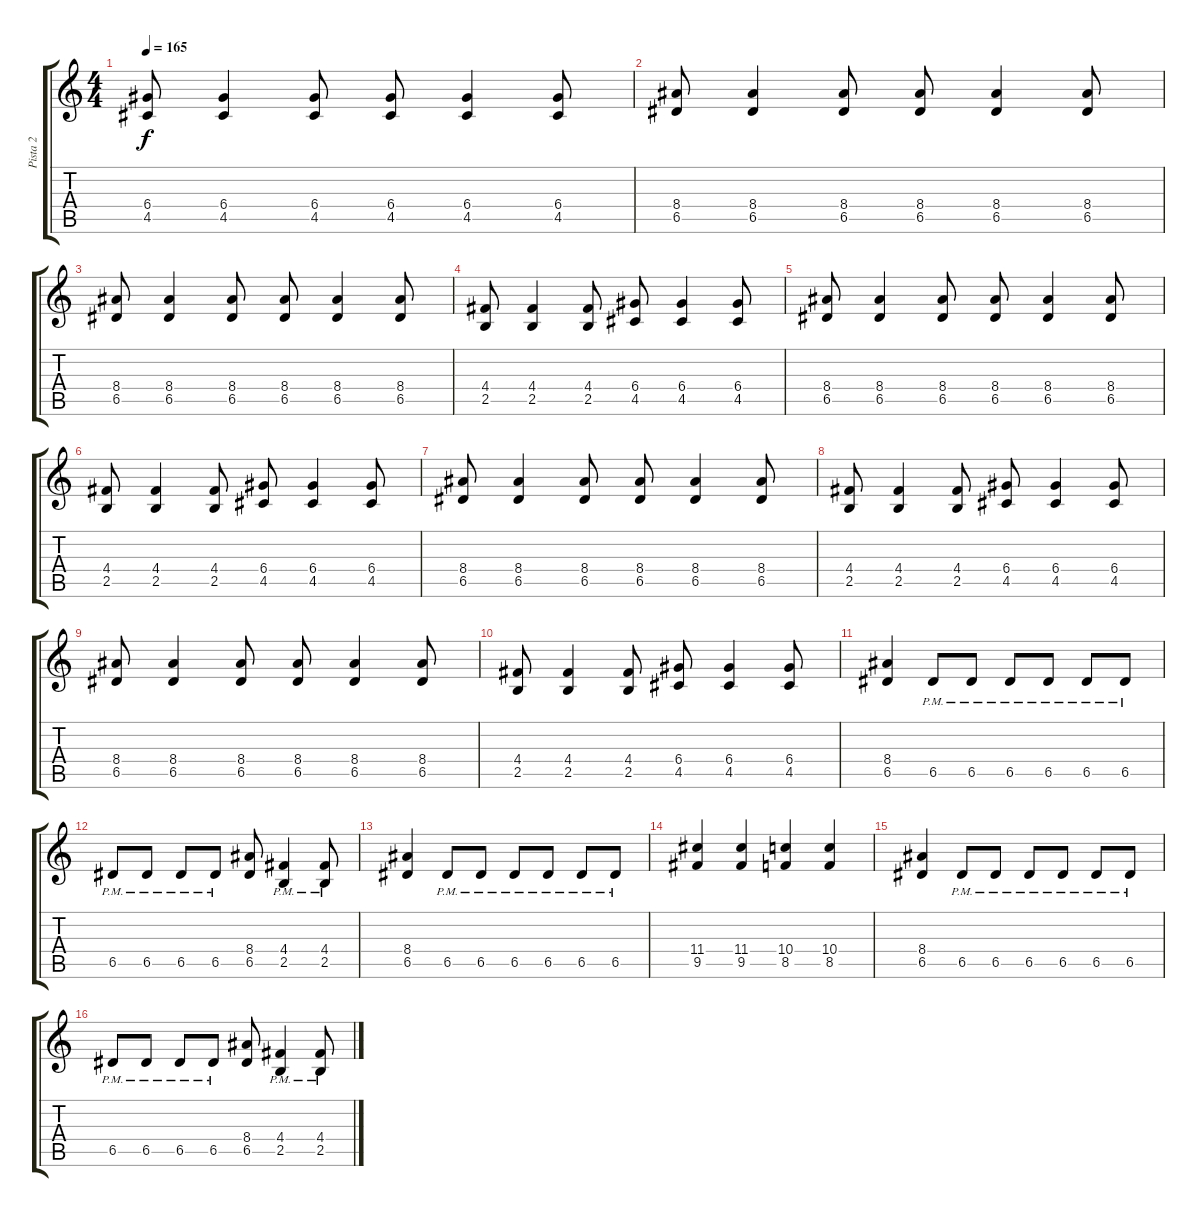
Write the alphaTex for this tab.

\track ("Pista 2" "Pista 2") {instrument overdrivenguitar}
\staff {score tabs}
\tuning (E4 B3 G3 D3 A2 E2) {hide}
\ts (4 4)
\tempo 165
\clef g2
\ks c
(6.4 4.5).8{dy f} (6.4 4.5).4 (6.4 4.5).8 (6.4 4.5).8 (6.4 4.5).4 (6.4 4.5).8 |
(8.4 6.5).8 (8.4 6.5).4 (8.4 6.5).8 (8.4 6.5).8 (8.4 6.5).4 (8.4 6.5).8 |
(8.4 6.5).8 (8.4 6.5).4 (8.4 6.5).8 (8.4 6.5).8 (8.4 6.5).4 (8.4 6.5).8 |
(4.4 2.5).8 (4.4 2.5).4 (4.4 2.5).8 (6.4 4.5).8 (6.4 4.5).4 (6.4 4.5).8 |
(8.4 6.5).8 (8.4 6.5).4 (8.4 6.5).8 (8.4 6.5).8 (8.4 6.5).4 (8.4 6.5).8 |
(4.4 2.5).8 (4.4 2.5).4 (4.4 2.5).8 (6.4 4.5).8 (6.4 4.5).4 (6.4 4.5).8 |
(8.4 6.5).8 (8.4 6.5).4 (8.4 6.5).8 (8.4 6.5).8 (8.4 6.5).4 (8.4 6.5).8 |
(4.4 2.5).8 (4.4 2.5).4 (4.4 2.5).8 (6.4 4.5).8 (6.4 4.5).4 (6.4 4.5).8 |
(8.4 6.5).8 (8.4 6.5).4 (8.4 6.5).8 (8.4 6.5).8 (8.4 6.5).4 (8.4 6.5).8 |
(4.4 2.5).8 (4.4 2.5).4 (4.4 2.5).8 (6.4 4.5).8 (6.4 4.5).4 (6.4 4.5).8 |
(8.4 6.5).4 6.5{pm}.8 6.5{pm}.8 6.5{pm}.8 6.5{pm}.8 6.5{pm}.8 6.5{pm}.8 |
6.5{pm}.8 6.5{pm}.8 6.5{pm}.8 6.5{pm}.8 (8.4 6.5).8 (4.4{pm} 2.5{pm}).4 (4.4{pm} 2.5{pm}).8 |
(8.4 6.5).4 6.5{pm}.8 6.5{pm}.8 6.5{pm}.8 6.5{pm}.8 6.5{pm}.8 6.5{pm}.8 |
(11.4 9.5).4 (11.4 9.5).4 (10.4 8.5).4 (10.4 8.5).4 |
(8.4 6.5).4 6.5{pm}.8 6.5{pm}.8 6.5{pm}.8 6.5{pm}.8 6.5{pm}.8 6.5{pm}.8 |
6.5{pm}.8 6.5{pm}.8 6.5{pm}.8 6.5{pm}.8 (8.4 6.5).8 (4.4{pm} 2.5{pm}).4 (4.4{pm} 2.5{pm}).8
